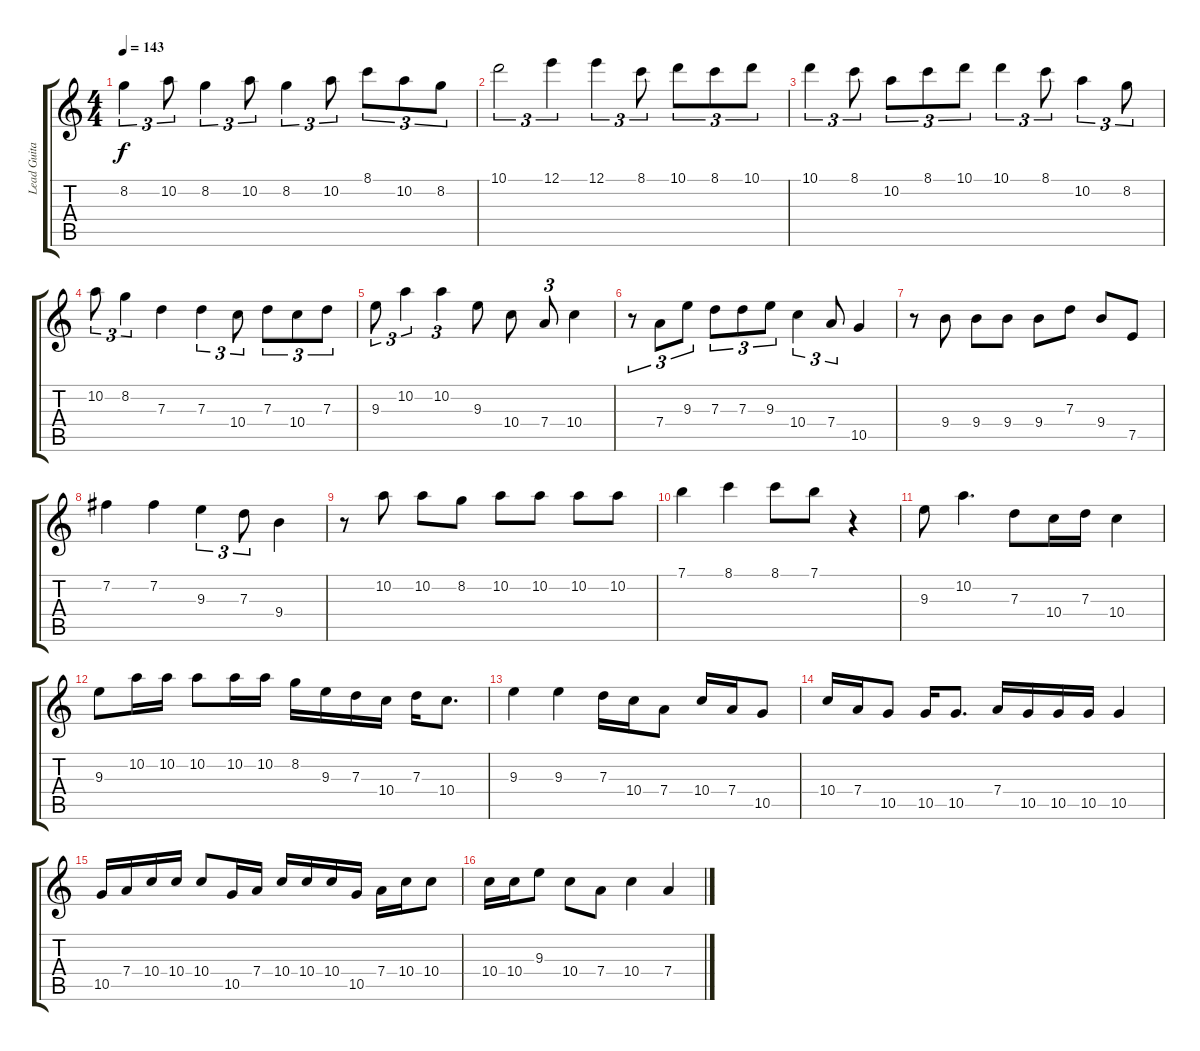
\track ("Lead Guitar (the solo)" "Lead Guita") {instrument overdrivenguitar}
\staff {score tabs}
\tuning (E4 B3 G3 D3 A2 E2) {hide}
\ts (4 4)
\tempo 143
\clef g2
\ks c
8.2.4{tu (3 2) dy f} 10.2.8{tu (3 2)} 8.2.4{tu (3 2)} 10.2.8{tu (3 2)} 8.2.4{tu (3 2)} 10.2.8{tu (3 2)} 8.1.8{tu (3 2)} 10.2.8{tu (3 2)} 8.2.8{tu (3 2)} |
10.1.2{tu (3 2)} 12.1.4{tu (3 2)} 12.1.4{tu (3 2)} 8.1.8{tu (3 2)} 10.1.8{tu (3 2)} 8.1.8{tu (3 2)} 10.1.8{tu (3 2)} |
10.1.4{tu (3 2)} 8.1.8{tu (3 2)} 10.2.8{tu (3 2)} 8.1.8{tu (3 2)} 10.1.8{tu (3 2)} 10.1.4{tu (3 2)} 8.1.8{tu (3 2)} 10.2.4{tu (3 2)} 8.2.8{tu (3 2)} |
10.2.8{tu (3 2)} 8.2.4{tu (3 2)} 7.3.4 7.3.4{tu (3 2)} 10.4.8{tu (3 2)} 7.3.8{tu (3 2)} 10.4.8{tu (3 2)} 7.3.8{tu (3 2)} |
9.3.8{tu (3 2)} 10.2.4{tu (3 2)} 10.2.4{tu (3 2)} 9.3.8 10.4.8 7.4.8{tu (3 2)} 10.4.4 |
r.8{tu (3 2)} 7.4.8{tu (3 2)} 9.3.8{tu (3 2)} 7.3.8{tu (3 2)} 7.3.8{tu (3 2)} 9.3.8{tu (3 2)} 10.4.4{tu (3 2)} 7.4.8{tu (3 2)} 10.5.4 |
r.8 9.4.8 9.4.8 9.4.8 9.4.8 7.3.8 9.4.8 7.5.8 |
7.2.4 7.2.4 9.3.4{tu (3 2)} 7.3.8{tu (3 2)} 9.4.4 |
r.8 10.2.8 10.2.8 8.2.8 10.2.8 10.2.8 10.2.8 10.2.8 |
7.1.4 8.1.4 8.1.8 7.1.8 r.4 |
9.3.8 10.2.4{d} 7.3.8 10.4.16 7.3.16 10.4.4 |
9.3.8 10.2.16 10.2.16 10.2.8 10.2.16 10.2.16 8.2.16 9.3.16 7.3.16 10.4.16 7.3.16 10.4.8{d} |
9.3.4 9.3.4 7.3.16 10.4.16 7.4.8 10.4.16 7.4.16 10.5.8 |
10.4.16 7.4.16 10.5.8 10.5.16 10.5.8{d} 7.4.16 10.5.16 10.5.16 10.5.16 10.5.4 |
10.5.16 7.4.16 10.4.16 10.4.16 10.4.8 10.5.16 7.4.16 10.4.16 10.4.16 10.4.16 10.5.16 7.4.16 10.4.16 10.4.8 |
10.4.16 10.4.16 9.3.8 10.4.8 7.4.8 10.4.4 7.4.4
